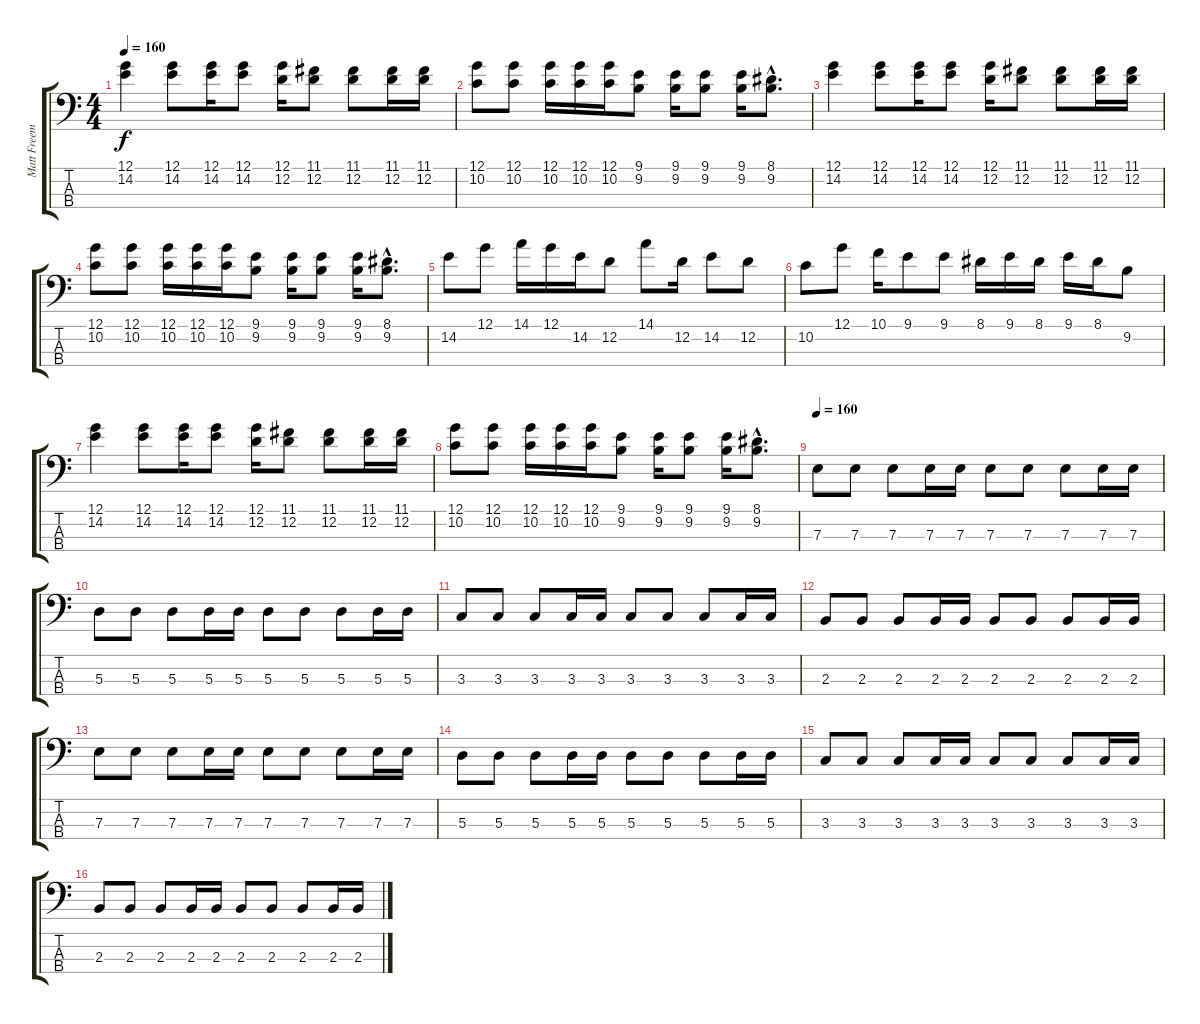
\track ("Matt Freeman" "Matt Freem") {instrument electricbasspick}
\staff {score tabs}
\tuning (G2 D2 A1 E1) {hide}
\ts (4 4)
\tempo 160
\tempo 140
\tempo 160
\clef f4
\ks c
(12.1 14.2).4{dy f instrument electricbasspick} (12.1 14.2).8 (12.1 14.2).16 (12.1 14.2).8 (12.1 12.2).16 (11.1 12.2).8 (11.1 12.2).8 (11.1 12.2).16 (11.1 12.2).16 |
(12.1 10.2).8 (12.1 10.2).8 (12.1 10.2).16 (12.1 10.2).16 (12.1 10.2).16 (9.1 9.2).8 (9.1 9.2).16 (9.1 9.2).8 (9.1 9.2).16 (8.1{hac} 9.2{hac}).8{d} |
(12.1 14.2).4 (12.1 14.2).8 (12.1 14.2).16 (12.1 14.2).8 (12.1 12.2).16 (11.1 12.2).8 (11.1 12.2).8 (11.1 12.2).16 (11.1 12.2).16 |
(12.1 10.2).8 (12.1 10.2).8 (12.1 10.2).16 (12.1 10.2).16 (12.1 10.2).16 (9.1 9.2).8 (9.1 9.2).16 (9.1 9.2).8 (9.1 9.2).16 (8.1{hac} 9.2{hac}).8{d} |
14.2.8 12.1.8 14.1.16 12.1.16 14.2.16 12.2.8 14.1.8 12.2.16 14.2.8 12.2.8 |
10.2.8 12.1.8 10.1.16 9.1.8 9.1.8 8.1.16 9.1.16 8.1.16 9.1.16 8.1.16 9.2.8 |
(12.1 14.2).4 (12.1 14.2).8 (12.1 14.2).16 (12.1 14.2).8 (12.1 12.2).16 (11.1 12.2).8 (11.1 12.2).8 (11.1 12.2).16 (11.1 12.2).16 |
(12.1 10.2).8 (12.1 10.2).8 (12.1 10.2).16 (12.1 10.2).16 (12.1 10.2).16 (9.1 9.2).8 (9.1 9.2).16 (9.1 9.2).8 (9.1 9.2).16 (8.1{hac} 9.2{hac}).8{d} |
\tempo 160
7.3.8 7.3.8 7.3.8 7.3.16 7.3.16 7.3.8 7.3.8 7.3.8 7.3.16 7.3.16 |
5.3.8 5.3.8 5.3.8 5.3.16 5.3.16 5.3.8 5.3.8 5.3.8 5.3.16 5.3.16 |
3.3.8 3.3.8 3.3.8 3.3.16 3.3.16 3.3.8 3.3.8 3.3.8 3.3.16 3.3.16 |
2.3.8 2.3.8 2.3.8 2.3.16 2.3.16 2.3.8 2.3.8 2.3.8 2.3.16 2.3.16 |
7.3.8 7.3.8 7.3.8 7.3.16 7.3.16 7.3.8 7.3.8 7.3.8 7.3.16 7.3.16 |
5.3.8 5.3.8 5.3.8 5.3.16 5.3.16 5.3.8 5.3.8 5.3.8 5.3.16 5.3.16 |
3.3.8 3.3.8 3.3.8 3.3.16 3.3.16 3.3.8 3.3.8 3.3.8 3.3.16 3.3.16 |
2.3.8 2.3.8 2.3.8 2.3.16 2.3.16 2.3.8 2.3.8 2.3.8 2.3.16 2.3.16
